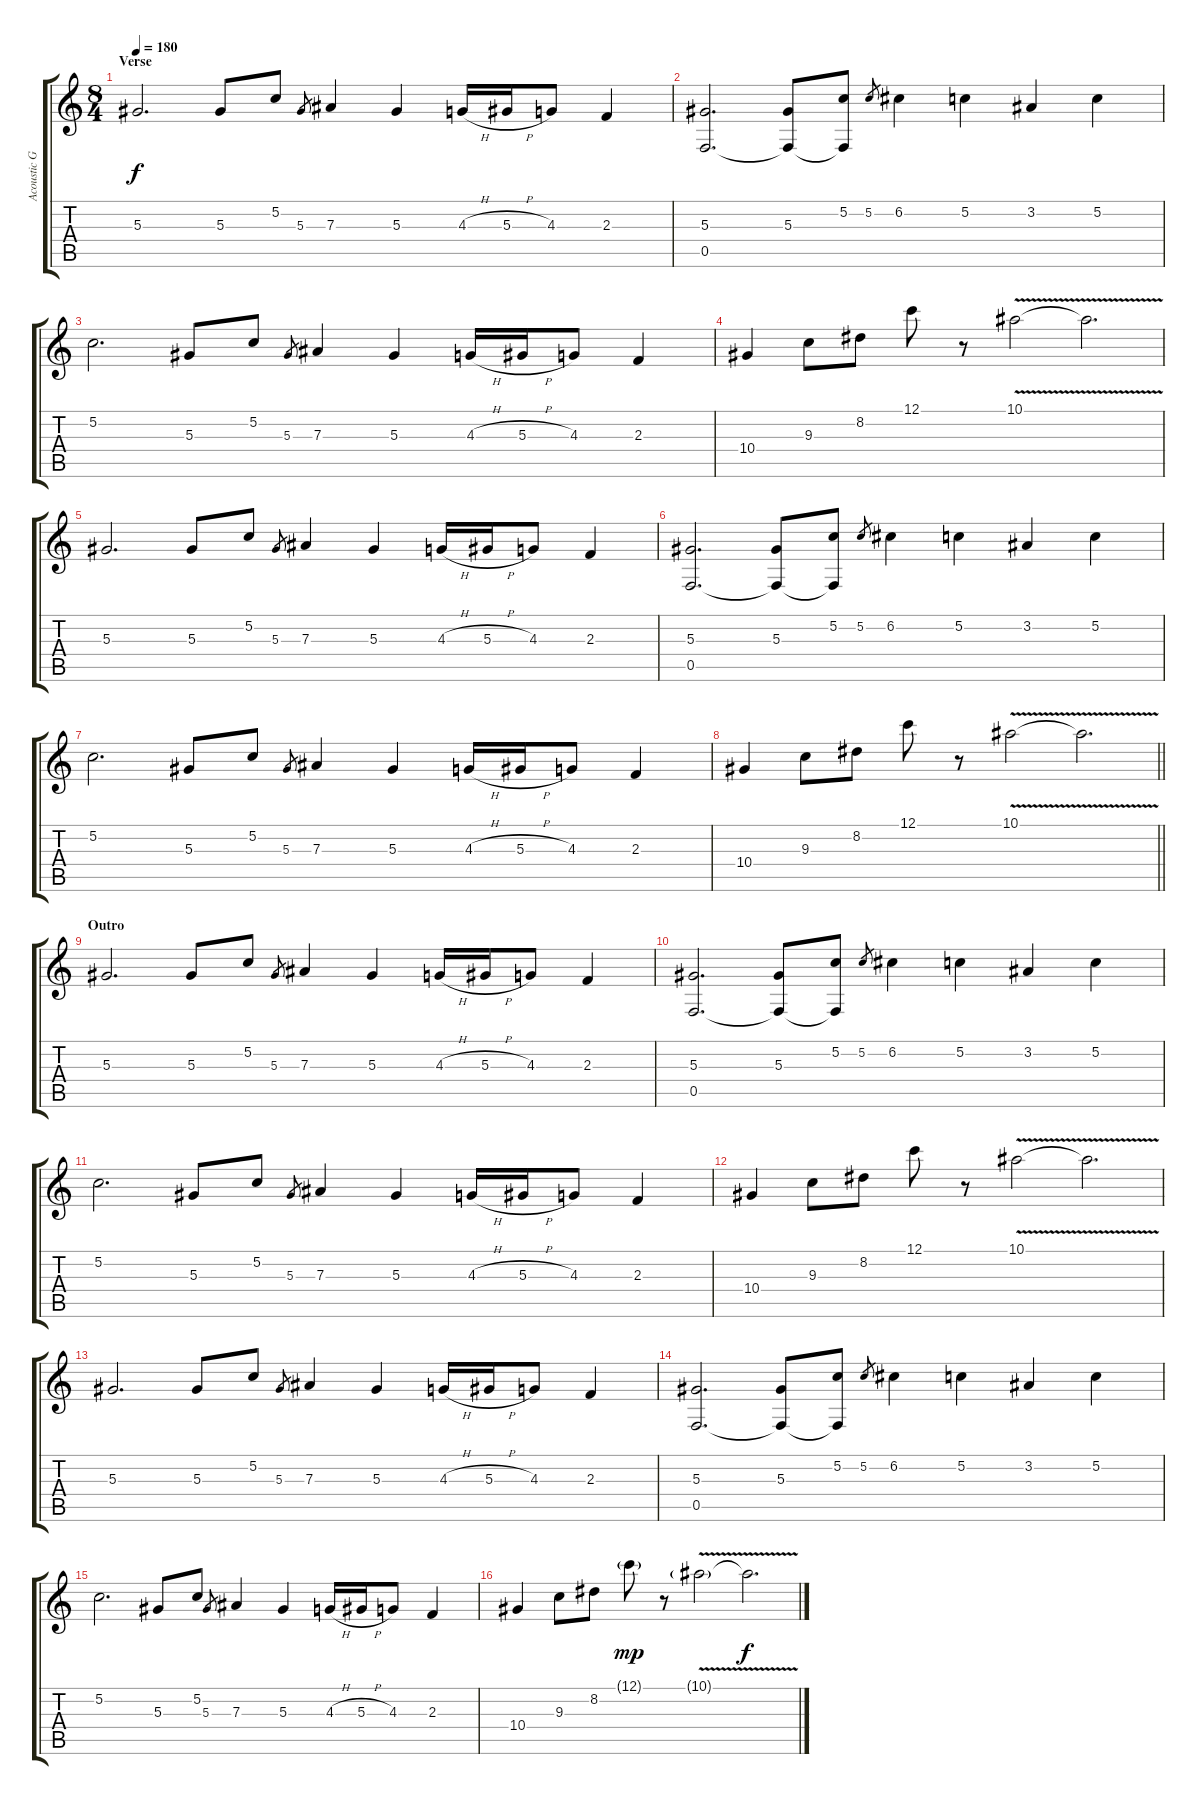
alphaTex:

\track ("Acoustic Guitar 2" "Acoustic G") {instrument acousticguitarnylon}
\staff {score tabs}
\tuning (C4 G3 Eb3 Bb2 F2 C2) {hide}
\ts (8 4)
\section ("" "Verse")
\tempo 180
\clef g2
\ks c
5.3.2{d dy f} 5.3.8 5.2.8 5.3.8{gr} 7.3.4 5.3.4 4.3{h}.16 5.3{h}.16 4.3.8 2.3.4 |
(5.3 0.5).2{d} (5.3 0.5{t}).8 (5.2 0.5{t}).8 5.2.8{gr} 6.2.4 5.2.4 3.2.4 5.2.4 |
5.2.2{d} 5.3.8 5.2.8 5.3.8{gr} 7.3.4 5.3.4 4.3{h}.16 5.3{h}.16 4.3.8 2.3.4 |
10.4.4 9.3.8 8.2.8 12.1.8 r.8 10.1{v}.2 10.1{t}.2{d} |
5.3.2{d} 5.3.8 5.2.8 5.3.8{gr} 7.3.4 5.3.4 4.3{h}.16 5.3{h}.16 4.3.8 2.3.4 |
(5.3 0.5).2{d} (5.3 0.5{t}).8 (5.2 0.5{t}).8 5.2.8{gr} 6.2.4 5.2.4 3.2.4 5.2.4 |
5.2.2{d} 5.3.8 5.2.8 5.3.8{gr} 7.3.4 5.3.4 4.3{h}.16 5.3{h}.16 4.3.8 2.3.4 |
\barLineRight lightlight
10.4.4 9.3.8 8.2.8 12.1.8 r.8 10.1{v}.2 10.1{t}.2{d} |
\section ("" "Outro")
5.3.2{d volume 11} 5.3.8 5.2.8 5.3.8{gr} 7.3.4{volume 10} 5.3.4 4.3{h}.16 5.3{h}.16 4.3.8 2.3.4 |
(5.3 0.5).2{d volume 9} (5.3 0.5{t}).8 (5.2 0.5{t}).8 5.2.8{gr} 6.2.4{volume 8} 5.2.4 3.2.4 5.2.4 |
5.2.2{d volume 7} 5.3.8 5.2.8 5.3.8{gr} 7.3.4{volume 6} 5.3.4 4.3{h}.16 5.3{h}.16 4.3.8 2.3.4 |
10.4.4{volume 5} 9.3.8 8.2.8 12.1.8 r.8 10.1{v}.2 10.1{t}.2{d volume 4} |
5.3.2{d volume 3} 5.3.8 5.2.8 5.3.8{gr} 7.3.4{volume 2} 5.3.4 4.3{h}.16 5.3{h}.16 4.3.8 2.3.4 |
(5.3 0.5).2{d volume 1} (5.3 0.5{t}).8 (5.2 0.5{t}).8 5.2.8{gr} 6.2.4 5.2.4 3.2.4 5.2.4 |
5.2.2{d volume 0} 5.3.8 5.2.8 5.3.8{gr} 7.3.4 5.3.4 4.3{h}.16 5.3{h}.16 4.3.8 2.3.4 |
10.4.4 9.3.8 8.2.8 12.1{g}.8{dy mp} r.8 10.1{v g}.2 10.1{t}.2{d dy f}
